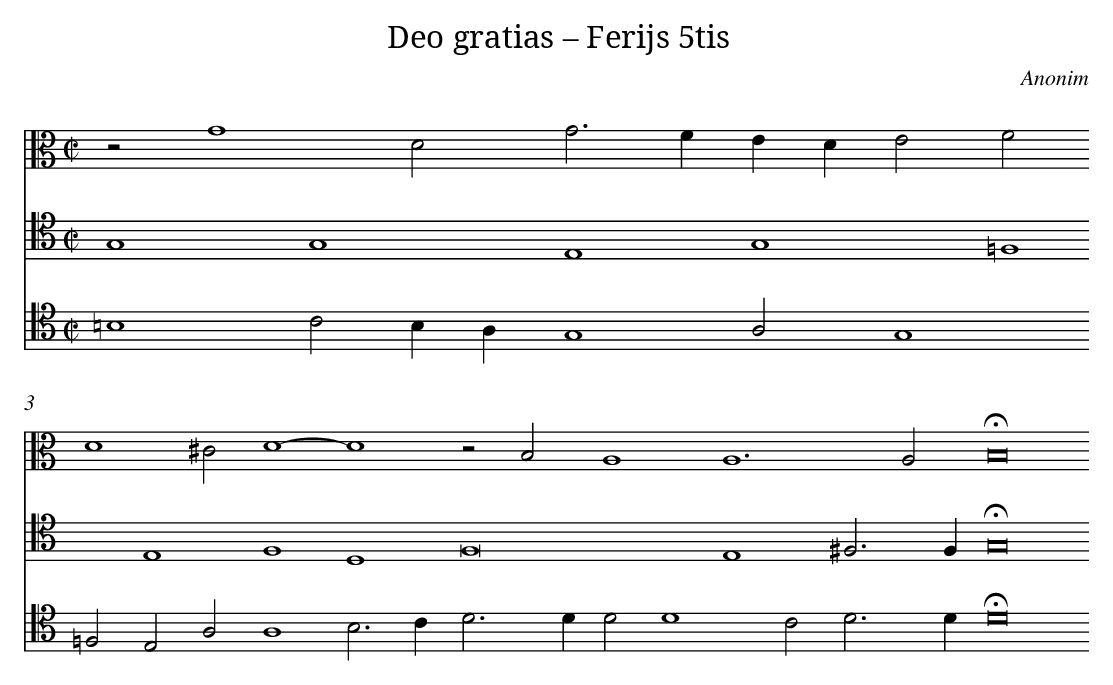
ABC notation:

X:1
T: Deo gratias – Ferijs 5tis
C: Anonim
L: 1/4
M: C|
V: 1 clef=alto
V: 2 clef=tenor
V: 3 clef=tenor
K: C
[V:1] z2G4D2 [|]
[V:2] G,4G,4 [|]
[V:3] =B,4C2B,A, [|]
[V:1] G2>F2EDE2 [|]
[V:2] E,4G,4 [|]
[V:3] G,4A,2G,4 [|]
[V:1] F2D4^C2 [|]
[V:2] =F,4E,4 [|]
[V:3] =F,2E,2A,2 [|]
[V:1] D4-D4 [|]
[V:2] F,4D,4 [|]
[V:3] A,4B,3C [|]
[V:1] z2B,2A,4 [|]
[V:2] F,8 [|]
[V:3] D2>D2D2D4 [|]
[V:1] A,6A,2 [|]
[V:2] E,4^F,3F, [|]
[V:3] C2D3D [|]
[V:1] !fermata!B,8 [|]
[V:2] !fermata!G,8 [|]
[V:3] !fermata!D8 [|]
